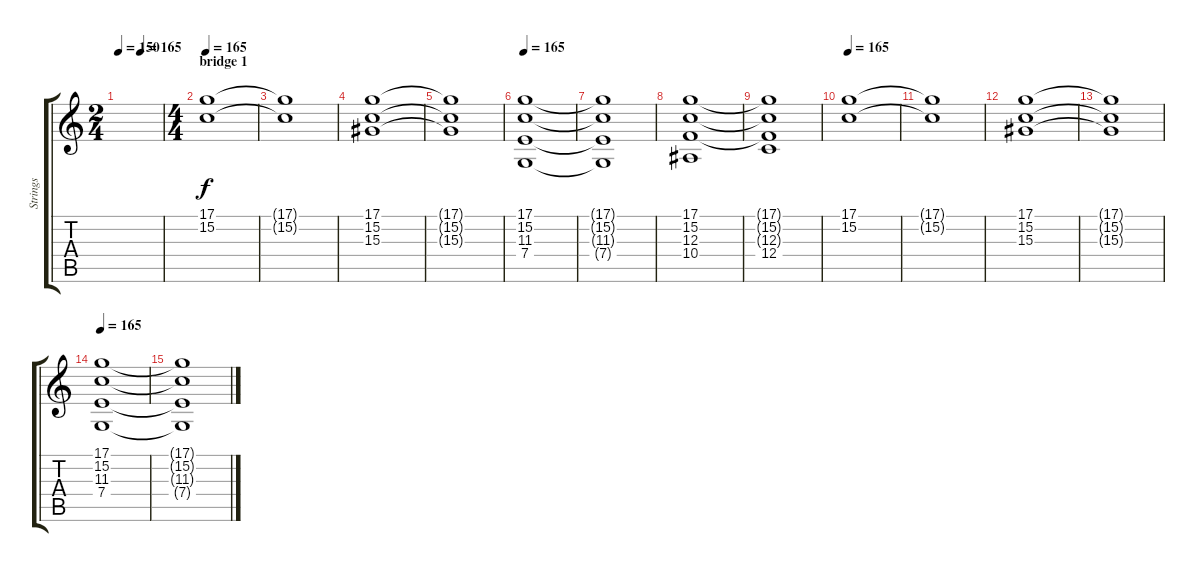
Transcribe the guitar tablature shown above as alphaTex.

\track ("Strings" "Strings") {instrument pad2warm}
\staff {score tabs}
\tuning (D4 A3 F3 C3 G2 C2) {hide}
\ts (2 4)
\tempo 150
\tempo (165 0.5)
\clef g2
\ks c
|
\ts (4 4)
\section ("" "bridge 1")
\tempo 165
(17.1 15.2).1{volume 15 instrument pad8sweep} |
(17.1{t} 15.2{t}).1 |
(17.1 15.2 15.3).1 |
(17.1{t} 15.2{t} 15.3{t}).1 |
\tempo 165
(17.1 15.2 11.3 7.4).1 |
(17.1{t} 15.2{t} 11.3{t} 7.4{t}).1 |
(17.1 15.2 12.3 10.4).1 |
(17.1{t} 15.2{t} 12.3{t} 12.4).1 |
\tempo 165
(17.1 15.2).1 |
(17.1{t} 15.2{t}).1 |
(17.1 15.2 15.3).1 |
(17.1{t} 15.2{t} 15.3{t}).1 |
\tempo 165
(17.1 15.2 11.3 7.4).1 |
(17.1{t} 15.2{t} 11.3{t} 7.4{t}).1
